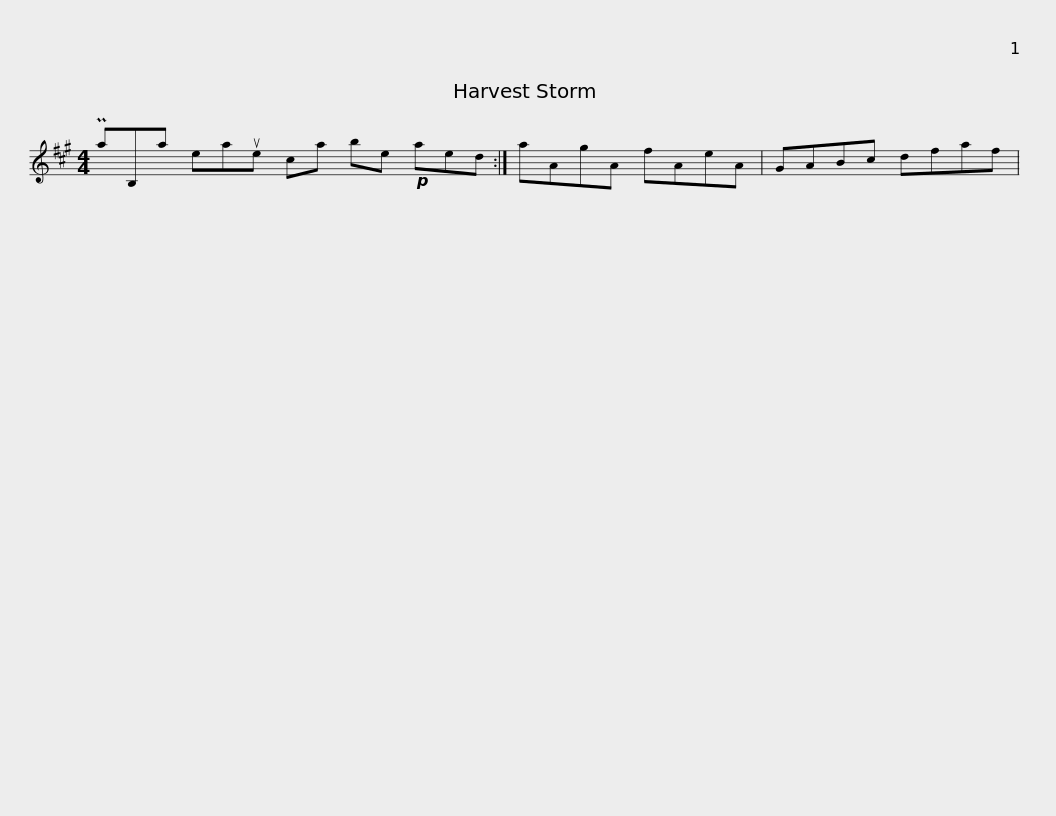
X:1
L:1/8
M:4/4
I:linebreak $
K:A
V:1 treble
V:1
 PaB,a eaue ca be!p! aed :| aAgA fAeA | GABc dfaf | %3
